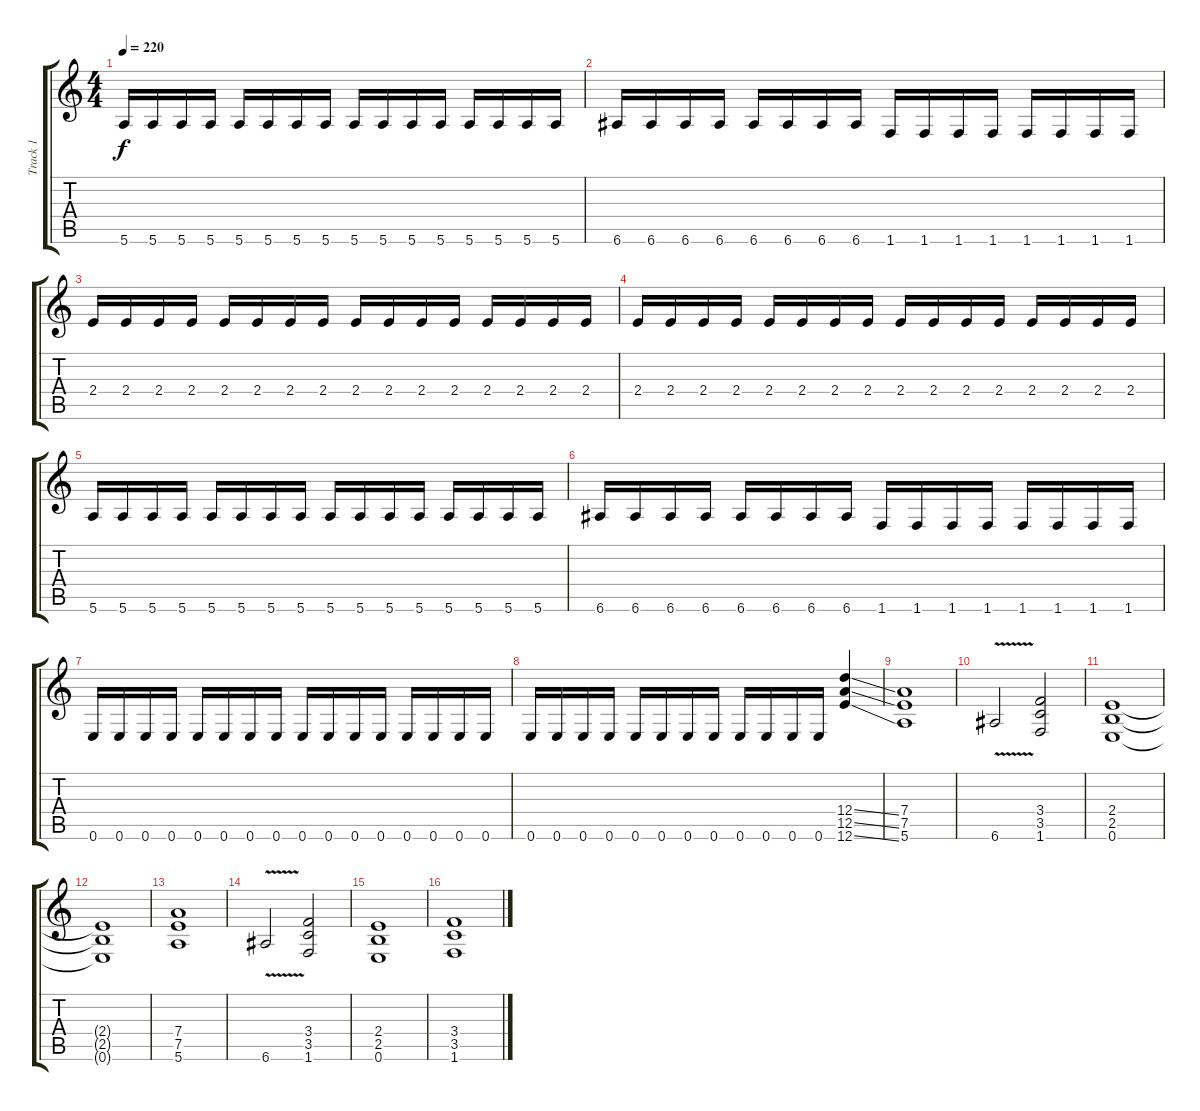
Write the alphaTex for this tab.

\track ("Track 1" "Track 1") {instrument acousticguitarsteel}
\staff {score tabs}
\tuning (E4 B3 G3 D3 A2 E2) {hide}
\ts (4 4)
\tempo 220
\clef g2
\ks c
5.6.16{dy f} 5.6.16 5.6.16 5.6.16 5.6.16 5.6.16 5.6.16 5.6.16 5.6.16 5.6.16 5.6.16 5.6.16 5.6.16 5.6.16 5.6.16 5.6.16 |
6.6.16 6.6.16 6.6.16 6.6.16 6.6.16 6.6.16 6.6.16 6.6.16 1.6.16 1.6.16 1.6.16 1.6.16 1.6.16 1.6.16 1.6.16 1.6.16 |
2.4.16 2.4.16 2.4.16 2.4.16 2.4.16 2.4.16 2.4.16 2.4.16 2.4.16 2.4.16 2.4.16 2.4.16 2.4.16 2.4.16 2.4.16 2.4.16 |
2.4.16 2.4.16 2.4.16 2.4.16 2.4.16 2.4.16 2.4.16 2.4.16 2.4.16 2.4.16 2.4.16 2.4.16 2.4.16 2.4.16 2.4.16 2.4.16 |
5.6.16 5.6.16 5.6.16 5.6.16 5.6.16 5.6.16 5.6.16 5.6.16 5.6.16 5.6.16 5.6.16 5.6.16 5.6.16 5.6.16 5.6.16 5.6.16 |
6.6.16 6.6.16 6.6.16 6.6.16 6.6.16 6.6.16 6.6.16 6.6.16 1.6.16 1.6.16 1.6.16 1.6.16 1.6.16 1.6.16 1.6.16 1.6.16 |
0.6.16 0.6.16 0.6.16 0.6.16 0.6.16 0.6.16 0.6.16 0.6.16 0.6.16 0.6.16 0.6.16 0.6.16 0.6.16 0.6.16 0.6.16 0.6.16 |
0.6.16 0.6.16 0.6.16 0.6.16 0.6.16 0.6.16 0.6.16 0.6.16 0.6.16 0.6.16 0.6.16 0.6.16 (12.4{ss} 12.5{ss} 12.6{ss}).4 |
(7.4 7.5 5.6).1 |
6.6{v}.2 (3.4 3.5 1.6).2 |
(2.4 2.5 0.6).1 |
(2.4{t} 2.5{t} 0.6{t}).1 |
(7.4 7.5 5.6).1 |
6.6{v}.2 (3.4 3.5 1.6).2 |
(2.4 2.5 0.6).1 |
(3.4 3.5 1.6).1
